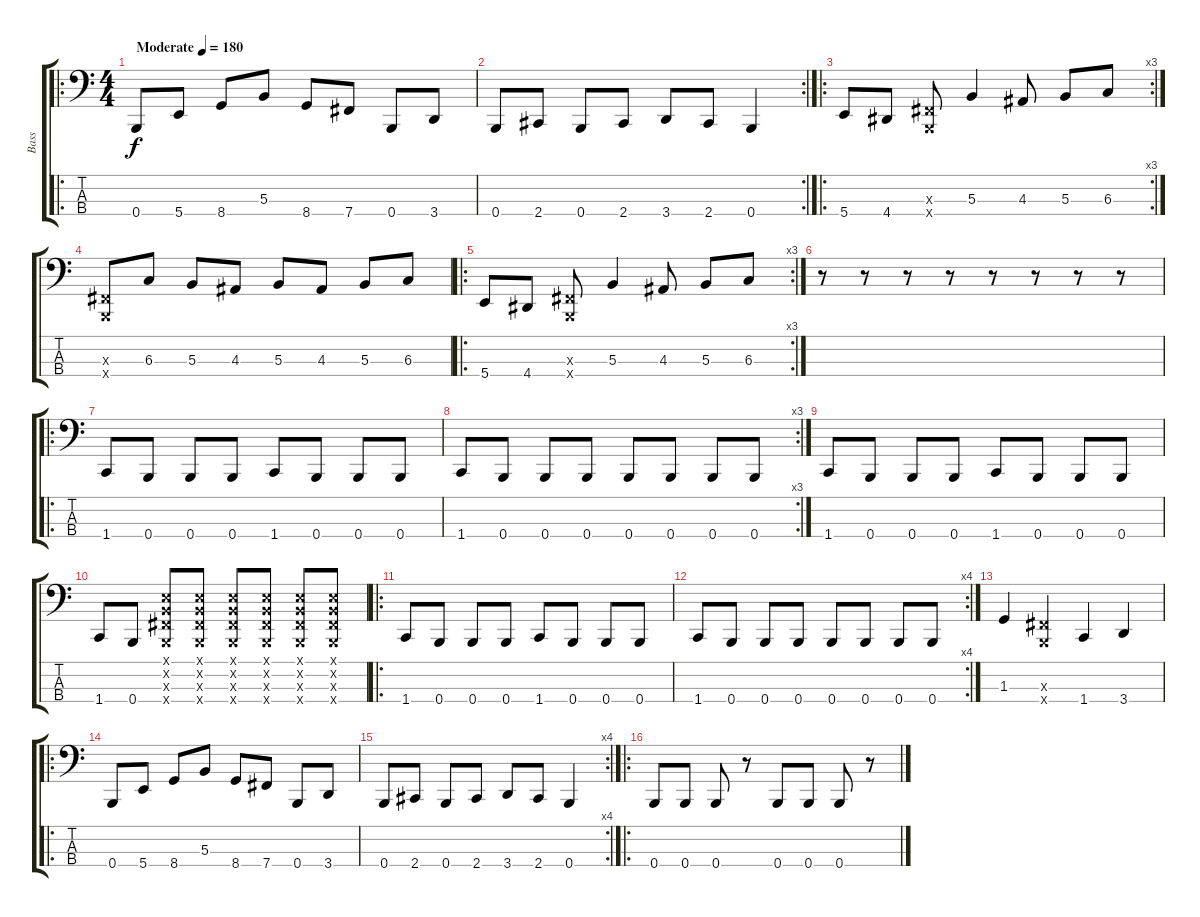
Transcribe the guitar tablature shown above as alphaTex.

\track ("Bass" "Bass") {instrument electricbasspick}
\staff {score tabs}
\tuning (E2 B1 Gb1 B0) {hide}
\ro
\ts (4 4)
\tempo (180 "Moderate")
\clef f4
\ks c
0.4.8{dy f instrument electricbasspick} 5.4.8 8.4.8 5.3.8 8.4.8 7.4.8 0.4.8 3.4.8 |
\rc 2
0.4.8 2.4.8 0.4.8 2.4.8 3.4.8 2.4.8 0.4.4 |
\ro
\rc 3
5.4.8 4.4.8 (0.3{x} 0.4{x}).8 5.3.4 4.3.8 5.3.8 6.3.8 |
(0.3{x} 0.4{x}).8 6.3.8 5.3.8 4.3.8 5.3.8 4.3.8 5.3.8 6.3.8 |
\ro
\rc 3
5.4.8 4.4.8 (0.3{x} 0.4{x}).8 5.3.4 4.3.8 5.3.8 6.3.8 |
r.8 r.8 r.8 r.8 r.8 r.8 r.8 r.8 |
\ro
1.4.8 0.4.8 0.4.8 0.4.8 1.4.8 0.4.8 0.4.8 0.4.8 |
\rc 3
1.4.8 0.4.8 0.4.8 0.4.8 0.4.8 0.4.8 0.4.8 0.4.8 |
1.4.8 0.4.8 0.4.8 0.4.8 1.4.8 0.4.8 0.4.8 0.4.8 |
1.4.8 0.4.8 (0.1{x} 0.2{x} 0.3{x} 0.4{x}).8 (0.1{x} 0.2{x} 0.3{x} 0.4{x}).8 (0.1{x} 0.2{x} 0.3{x} 0.4{x}).8 (0.1{x} 0.2{x} 0.3{x} 0.4{x}).8 (0.1{x} 0.2{x} 0.3{x} 0.4{x}).8 (0.1{x} 0.2{x} 0.3{x} 0.4{x}).8 |
\ro
1.4.8 0.4.8 0.4.8 0.4.8 1.4.8 0.4.8 0.4.8 0.4.8 |
\rc 4
1.4.8 0.4.8 0.4.8 0.4.8 0.4.8 0.4.8 0.4.8 0.4.8 |
1.3.4 (0.3{x} 0.4{x}).4 1.4.4 3.4.4 |
\ro
0.4.8 5.4.8 8.4.8 5.3.8 8.4.8 7.4.8 0.4.8 3.4.8 |
\rc 4
0.4.8 2.4.8 0.4.8 2.4.8 3.4.8 2.4.8 0.4.4 |
\ro
0.4.8 0.4.8 0.4.8 r.8 0.4.8 0.4.8 0.4.8 r.8
